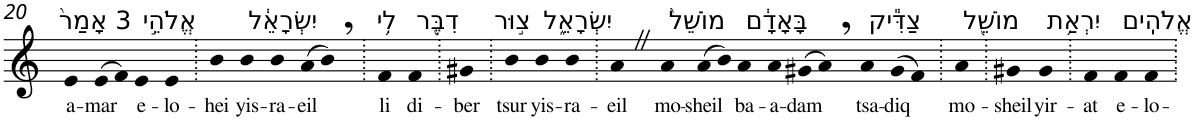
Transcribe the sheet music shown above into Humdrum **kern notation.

**kern	**text
*part1	*part1
*staff1	*staff1
*I"Piano	*
*I'Pno	*
!!LO:PB:g=z
*clefG2	*
*k[]	*
=20	=20
!LO:TX:a:t=3 אָמַר֙	!
!	!LO:LY:b
4e	a-
!	!LO:LY:b
(>8e	-mar
8f)	.
!LO:TX:a:t=אֱלֹהֵ֣י	!
!	!LO:LY:b
4e	e-
!	!LO:LY:b
4e	-lo-
=21.	=21.
!	!LO:LY:b
4b	-hei
!LO:TX:a:t=יִשְׂרָאֵ֔ל	!
!	!LO:LY:b
4b	yis-
!	!LO:LY:b
4b	-ra-
!	!LO:LY:b
(>8a	-eil
8b,)	.
=22.	=22.
!LO:TX:a:t=לִ֥י	!
!	!LO:LY:b
4f	li
!LO:TX:a:t=דִבֶּ֖ר	!
!	!LO:LY:b
4f	di-
=23.	=23.
!	!LO:LY:b
4g#X	-ber
=24.	=24.
!LO:TX:a:t=צ֣וּר	!
!	!LO:LY:b
4b	tsur
!LO:TX:a:t=יִשְׂרָאֵ֑ל	!
!	!LO:LY:b
4b	yis-
!	!LO:LY:b
4b	-ra-
=25.	=25.
!	!LO:LY:b
4aZ	-eil
!LO:TX:a:t=מוֹשֵׁל֙	!
!	!LO:LY:b
4a	mo-
!	!LO:LY:b
(>8a	-sheil
8b)	.
!LO:TX:a:t=בָּאָדָ֔ם	!
!	!LO:LY:b
4a	ba-
!	!LO:LY:b
4a	-a-
!	!LO:LY:b
(>8g#X	-dam
8a,)	.
!LO:TX:a:t=צַדִּ֕יק	!
!	!LO:LY:b
4a	tsa-
!	!LO:LY:b
(>8g#	-diq
8f)	.
=26.	=26.
!LO:TX:a:t=מוֹשֵׁ֖ל	!
!	!LO:LY:b
4a	mo-
=27.	=27.
!	!LO:LY:b
4g#X	-sheil
!LO:TX:a:t=יִרְאַ֥ת	!
!	!LO:LY:b
4g#	yir-
=28.	=28.
!	!LO:LY:b
4f	-at
!LO:TX:a:t=אֱלֹהִֽים	!
!	!LO:LY:b
4f	e-
!	!LO:LY:b
4f	-lo-
=.	=.
*-	*-
